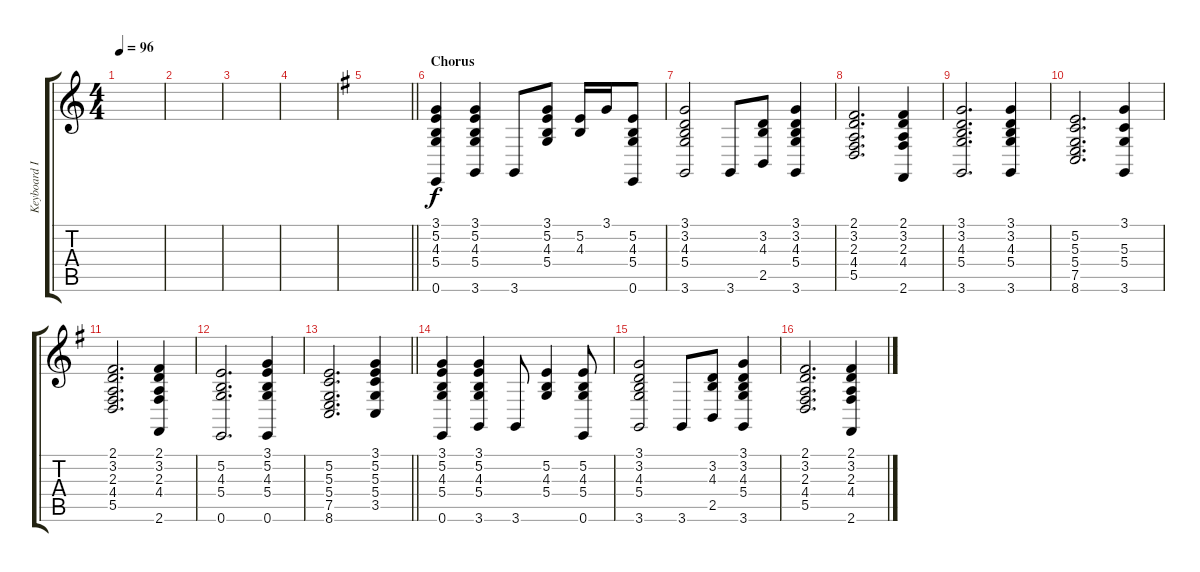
\track ("Keyboard II" "Keyboard I") {instrument electricgrandpiano}
\staff {score tabs}
\tuning (E4 B3 G3 D3 A2 E2) {hide}
\ts (4 4)
\tempo 96
\clef g2
\ks c
|
|
|
|
\barLineRight lightlight
\ks g
|
\section ("" "Chorus")
(3.1 5.2 4.3 5.4 0.6).4 (3.1 5.2 4.3 5.4 3.6).4 3.6.8 (3.1 5.2 4.3 5.4).8 (5.2 4.3).16 3.1.16 (5.2 4.3 5.4 0.6).8 |
(3.1 3.2 4.3 5.4 3.6).2 3.6.8 (3.2 4.3 2.5).8 (3.1 3.2 4.3 5.4 3.6).4 |
(2.1 3.2 2.3 4.4 5.5).2{d} (2.1 3.2 2.3 4.4 2.6).4 |
(3.1 3.2 4.3 5.4 3.6).2{d} (3.1 3.2 4.3 5.4 3.6).4 |
(5.2 5.3 5.4 7.5 8.6).2{d} (3.1 5.3 5.4 3.6).4 |
(2.1 3.2 2.3 4.4 5.5).2{d} (2.1 3.2 2.3 4.4 2.6).4 |
(5.2 4.3 5.4 0.6).2{d} (3.1 5.2 4.3 5.4 0.6).4 |
\barLineRight lightlight
(5.2 5.3 5.4 7.5 8.6).2{d} (3.1 5.2 5.3 5.4 3.5).4 |
\section ("" "")
(3.1 5.2 4.3 5.4 0.6).4 (3.1 5.2 4.3 5.4 3.6).4 3.6.8 (5.2 4.3 5.4).4 (5.2 4.3 5.4 0.6).8 |
(3.1 3.2 4.3 5.4 3.6).2 3.6.8 (3.2 4.3 2.5).8 (3.1 3.2 4.3 5.4 3.6).4 |
(2.1 3.2 2.3 4.4 5.5).2{d} (2.1 3.2 2.3 4.4 2.6).4
